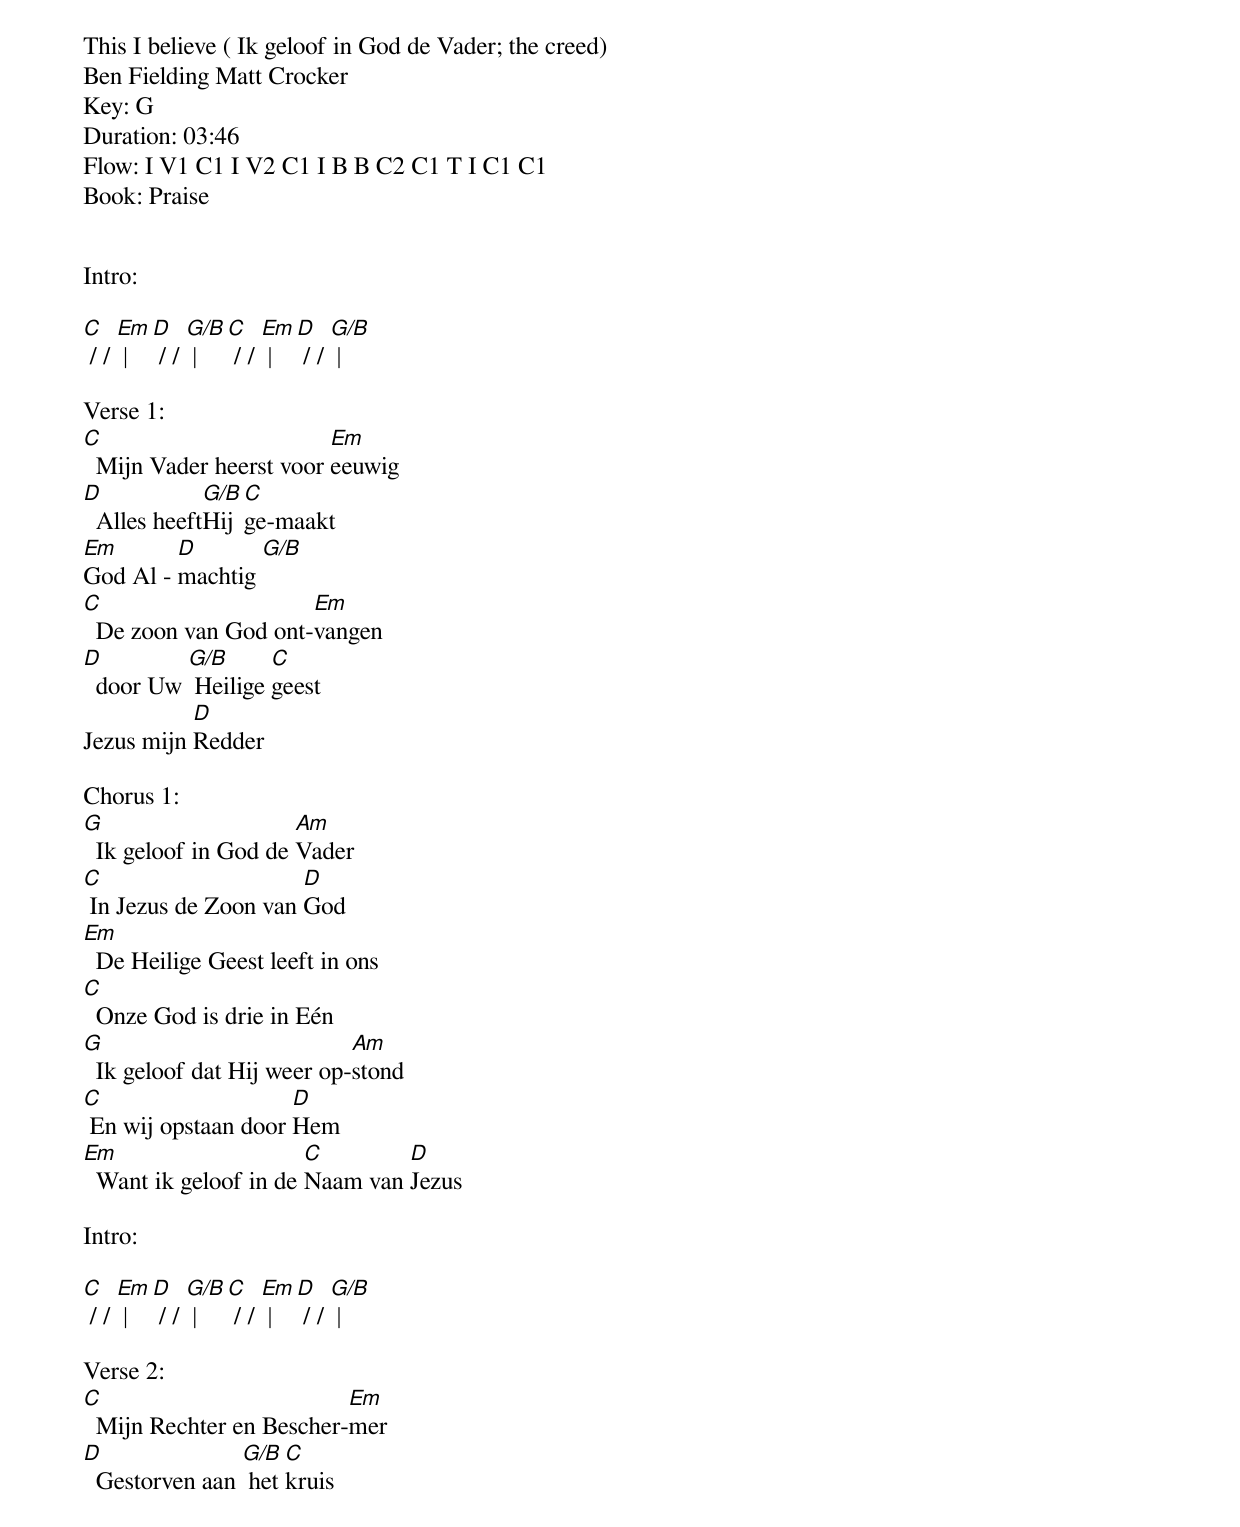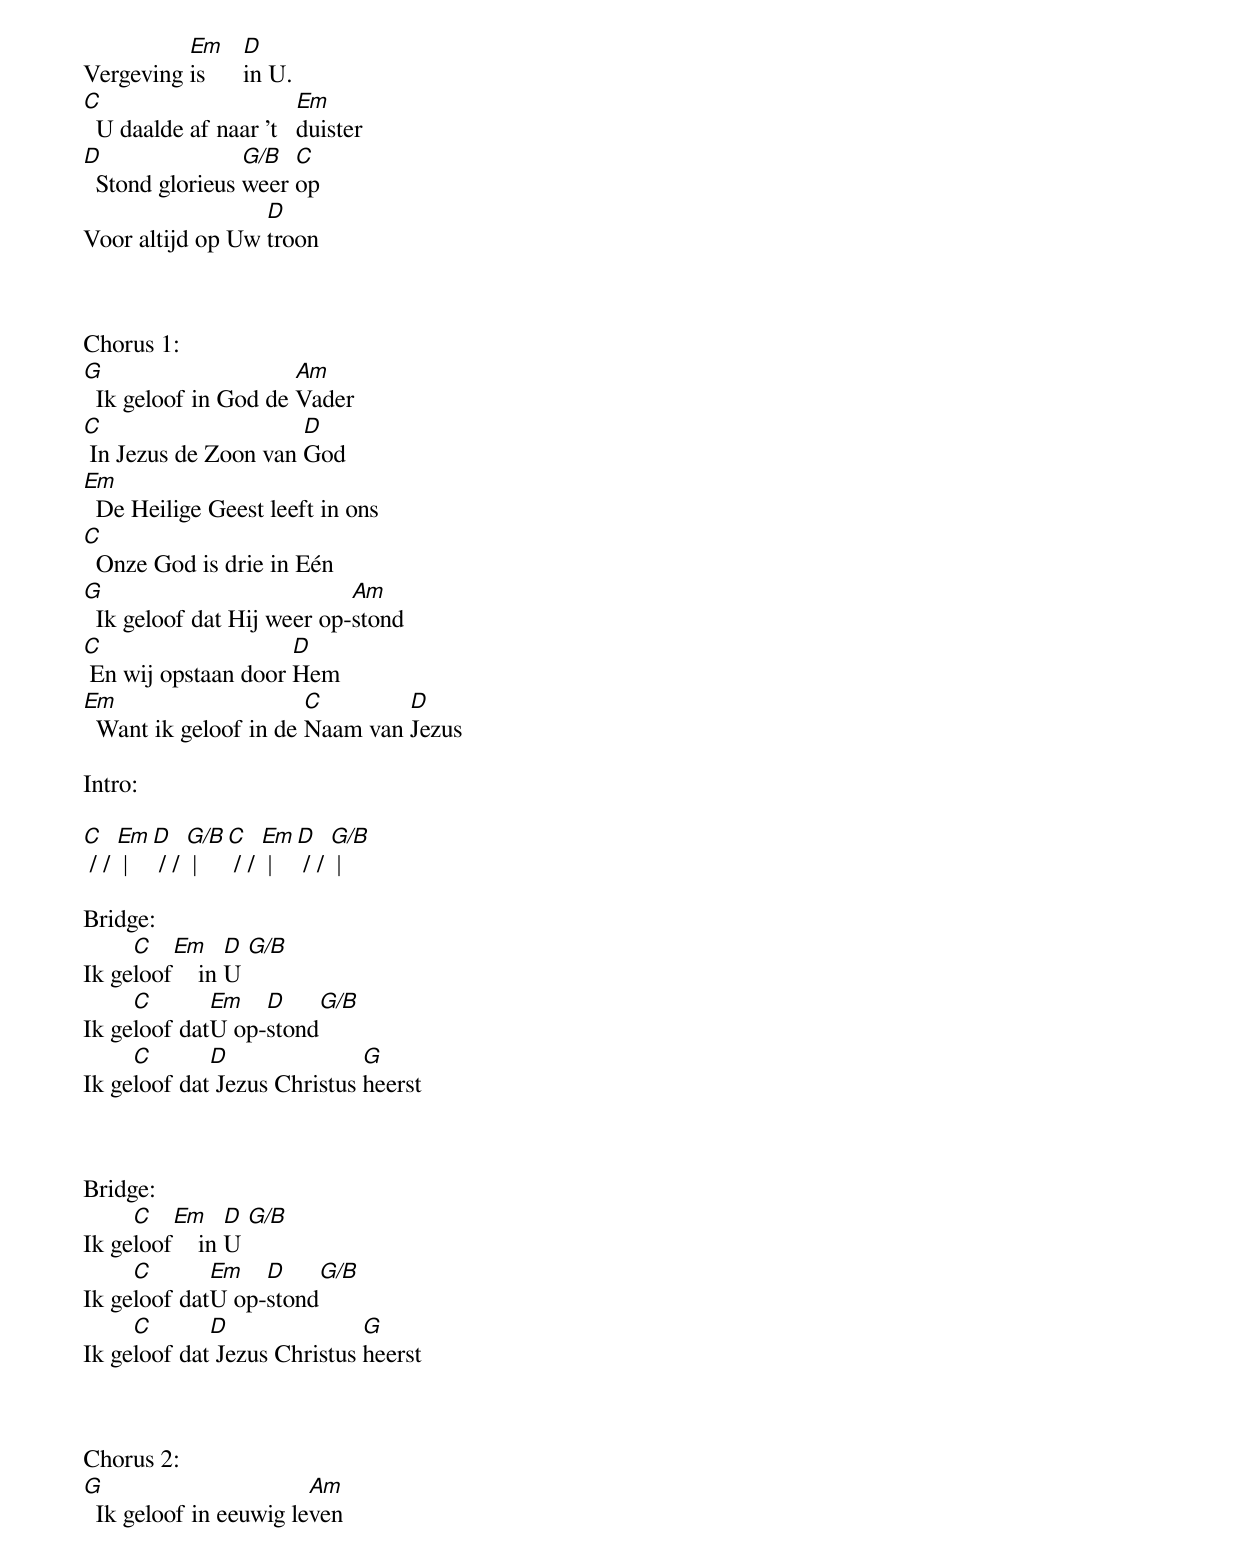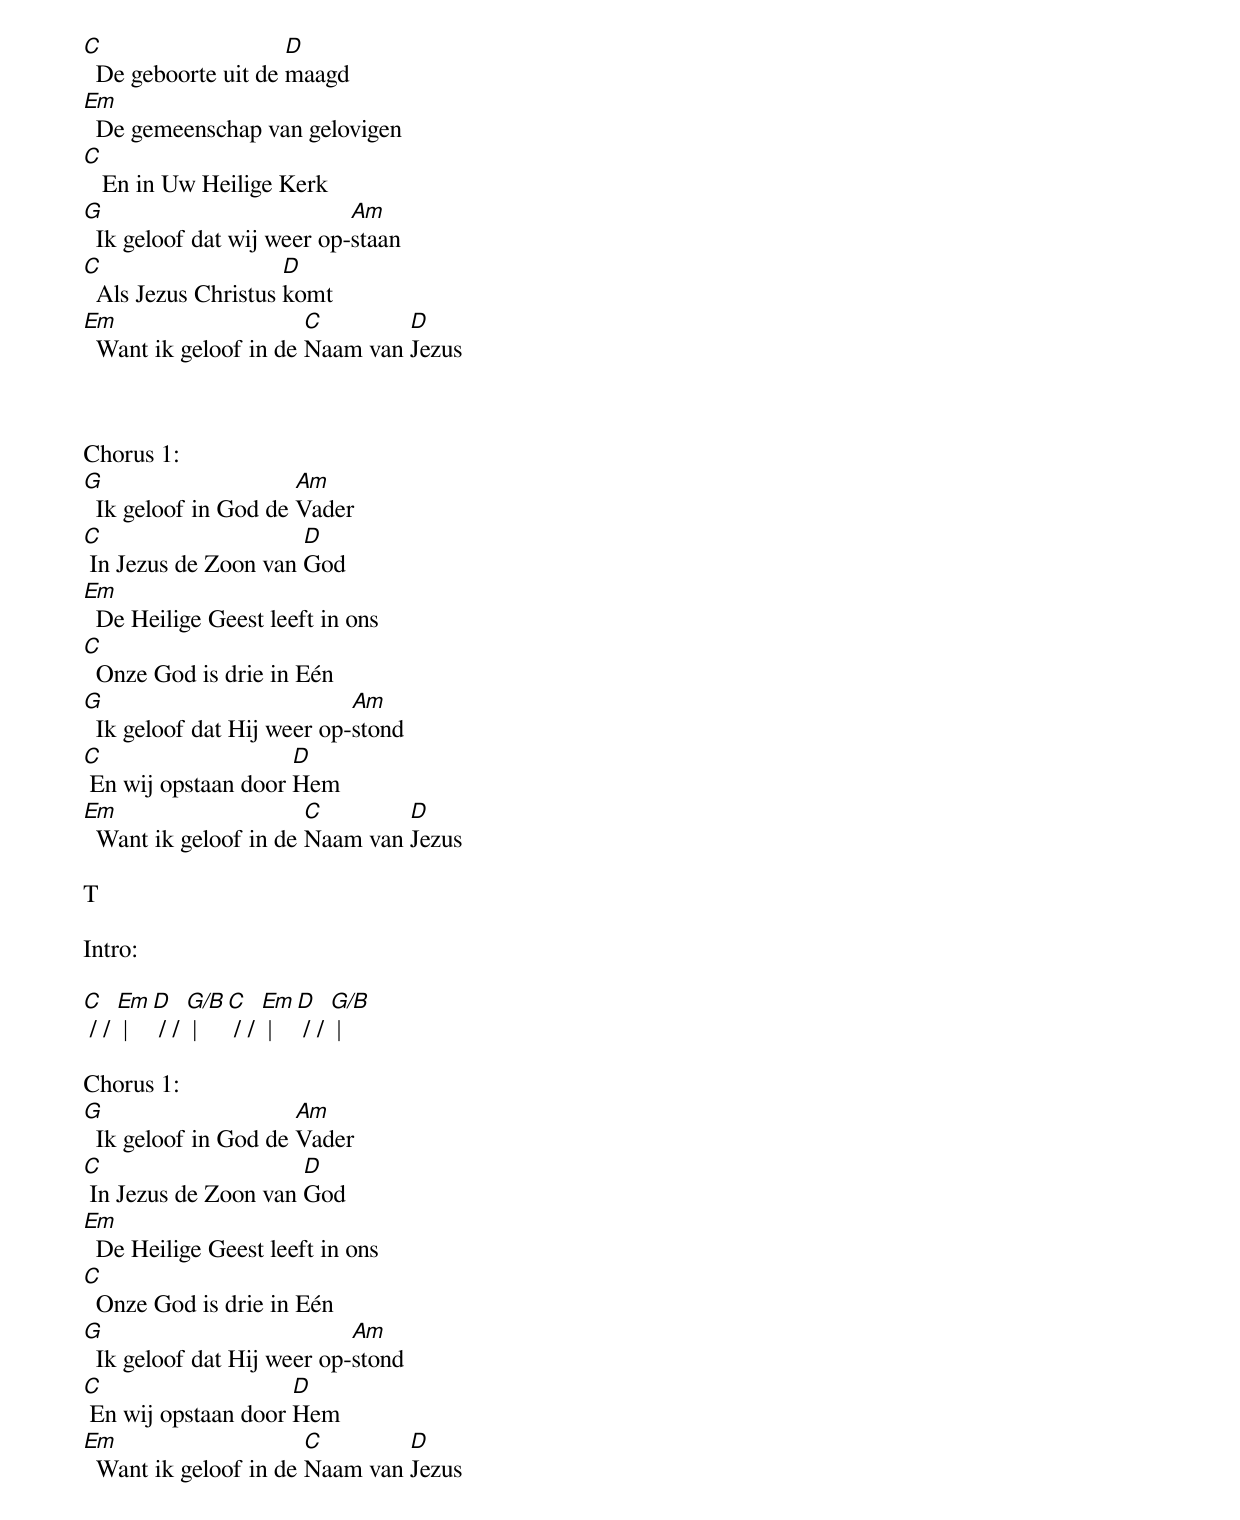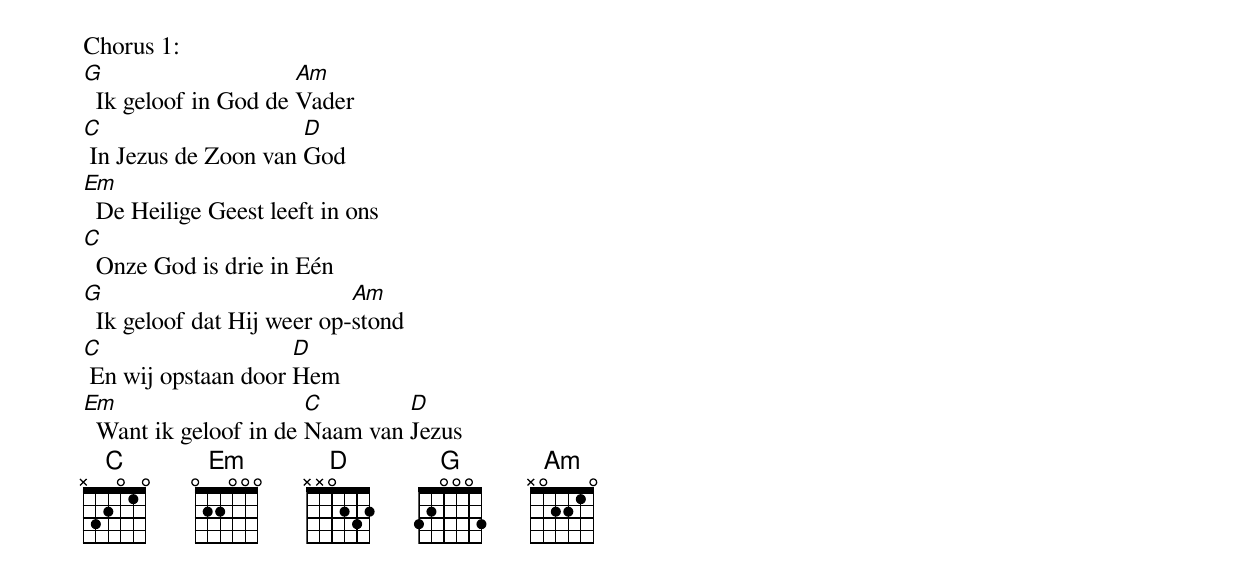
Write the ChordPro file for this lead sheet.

This I believe ( Ik geloof in God de Vader; the creed)
Ben Fielding Matt Crocker
Key: G
Duration: 03:46
Flow: I V1 C1 I V2 C1 I B B C2 C1 T I C1 C1
Book: Praise


Intro:

[C] / / [Em] | [D] / / [G/B] | [C] / / [Em] | [D] / / [G/B] |

Verse 1:
[C]  Mijn Vader heerst voor [Em]eeuwig
[D]  Alles heeft[G/B]Hij[C]ge-maakt
[Em]God Al - [D]machtig [G/B]
[C]  De zoon van God ont-[Em]vangen
[D]  door Uw [G/B] Heilige [C]geest
Jezus mijn [D]Redder

Chorus 1:
[G]  Ik geloof in God de [Am]Vader
[C] In Jezus de Zoon van [D]God
[Em]  De Heilige Geest leeft in ons
[C]  Onze God is drie in Eén
[G]  Ik geloof dat Hij weer op-[Am]stond
[C] En wij opstaan door [D]Hem
[Em]  Want ik geloof in de [C]Naam van [D]Jezus

Intro:

[C] / / [Em] | [D] / / [G/B] | [C] / / [Em] | [D] / / [G/B] |

Verse 2:
[C]  Mijn Rechter en Bescher-[Em]mer
[D]  Gestorven aan [G/B] het [C]kruis
Vergeving [Em]is      [D]in U.
[C]  U daalde af naar ’t   [Em]duister
[D]  Stond glorieus [G/B]weer [C]op
Voor altijd op Uw [D]troon



Chorus 1:
[G]  Ik geloof in God de [Am]Vader
[C] In Jezus de Zoon van [D]God
[Em]  De Heilige Geest leeft in ons
[C]  Onze God is drie in Eén
[G]  Ik geloof dat Hij weer op-[Am]stond
[C] En wij opstaan door [D]Hem
[Em]  Want ik geloof in de [C]Naam van [D]Jezus

Intro:

[C] / / [Em] | [D] / / [G/B] | [C] / / [Em] | [D] / / [G/B] |

Bridge:
Ik ge[C]loof[Em]    in [D]U [G/B]
Ik ge[C]loof dat[Em]U op-[D]stond[G/B]
Ik ge[C]loof dat[D] Jezus Christus [G]heerst



Bridge:
Ik ge[C]loof[Em]    in [D]U [G/B]
Ik ge[C]loof dat[Em]U op-[D]stond[G/B]
Ik ge[C]loof dat[D] Jezus Christus [G]heerst



Chorus 2:
[G]  Ik geloof in eeuwig le[Am]ven
[C]  De geboorte uit de [D]maagd
[Em]  De gemeenschap van gelovigen
[C]   En in Uw Heilige Kerk
[G]  Ik geloof dat wij weer op-[Am]staan
[C]  Als Jezus Christus [D]komt
[Em]  Want ik geloof in de [C]Naam van [D]Jezus



Chorus 1:
[G]  Ik geloof in God de [Am]Vader
[C] In Jezus de Zoon van [D]God
[Em]  De Heilige Geest leeft in ons
[C]  Onze God is drie in Eén
[G]  Ik geloof dat Hij weer op-[Am]stond
[C] En wij opstaan door [D]Hem
[Em]  Want ik geloof in de [C]Naam van [D]Jezus

T

Intro:

[C] / / [Em] | [D] / / [G/B] | [C] / / [Em] | [D] / / [G/B] |

Chorus 1:
[G]  Ik geloof in God de [Am]Vader
[C] In Jezus de Zoon van [D]God
[Em]  De Heilige Geest leeft in ons
[C]  Onze God is drie in Eén
[G]  Ik geloof dat Hij weer op-[Am]stond
[C] En wij opstaan door [D]Hem
[Em]  Want ik geloof in de [C]Naam van [D]Jezus

Chorus 1:
[G]  Ik geloof in God de [Am]Vader
[C] In Jezus de Zoon van [D]God
[Em]  De Heilige Geest leeft in ons
[C]  Onze God is drie in Eén
[G]  Ik geloof dat Hij weer op-[Am]stond
[C] En wij opstaan door [D]Hem
[Em]  Want ik geloof in de [C]Naam van [D]Jezus
